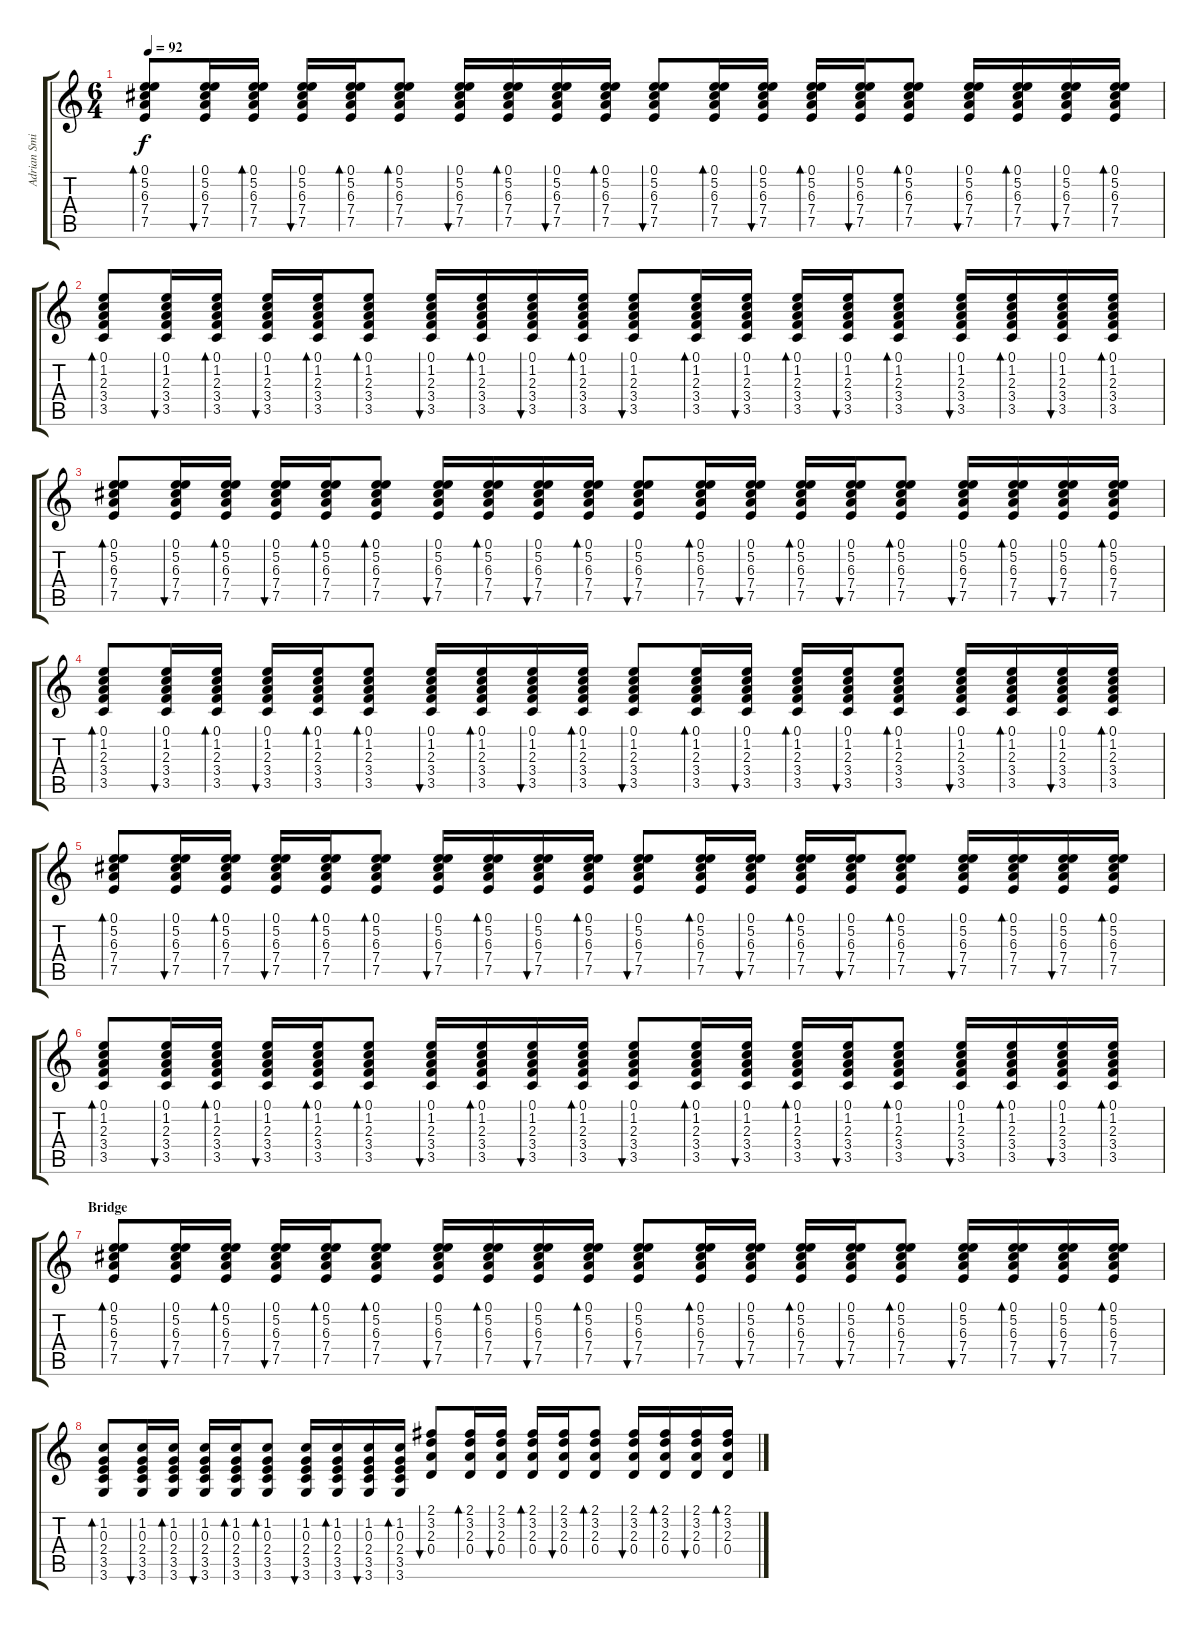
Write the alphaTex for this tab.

\track ("Adrian Smith" "Adrian Smi") {instrument acousticguitarsteel}
\staff {score tabs}
\tuning (E4 B3 G3 D3 A2 E2) {hide}
\ts (6 4)
\tempo 92
\clef g2
\ks c
(0.1 5.2 6.3 7.4 7.5).8{bd 60 dy f} (0.1 5.2 6.3 7.4 7.5).16{bu 60} (0.1 5.2 6.3 7.4 7.5).16{bd 60} (0.1 5.2 6.3 7.4 7.5).16{bu 60} (0.1 5.2 6.3 7.4 7.5).16{bd 60} (0.1 5.2 6.3 7.4 7.5).8{bd 60} (0.1 5.2 6.3 7.4 7.5).16{bu 60} (0.1 5.2 6.3 7.4 7.5).16{bd 60} (0.1 5.2 6.3 7.4 7.5).16{bu 60} (0.1 5.2 6.3 7.4 7.5).16{bd 60} (0.1 5.2 6.3 7.4 7.5).8{bu 60} (0.1 5.2 6.3 7.4 7.5).16{bd 60} (0.1 5.2 6.3 7.4 7.5).16{bu 60} (0.1 5.2 6.3 7.4 7.5).16{bd 60} (0.1 5.2 6.3 7.4 7.5).16{bu 60} (0.1 5.2 6.3 7.4 7.5).8{bd 60} (0.1 5.2 6.3 7.4 7.5).16{bu 60} (0.1 5.2 6.3 7.4 7.5).16{bd 60} (0.1 5.2 6.3 7.4 7.5).16{bu 60} (0.1 5.2 6.3 7.4 7.5).16{bd 60} |
(0.1 1.2 2.3 3.4 3.5).8{bd 60} (0.1 1.2 2.3 3.4 3.5).16{bu 60} (0.1 1.2 2.3 3.4 3.5).16{bd 60} (0.1 1.2 2.3 3.4 3.5).16{bu 60} (0.1 1.2 2.3 3.4 3.5).16{bd 60} (0.1 1.2 2.3 3.4 3.5).8{bd 60} (0.1 1.2 2.3 3.4 3.5).16{bu 60} (0.1 1.2 2.3 3.4 3.5).16{bd 60} (0.1 1.2 2.3 3.4 3.5).16{bu 60} (0.1 1.2 2.3 3.4 3.5).16{bd 60} (0.1 1.2 2.3 3.4 3.5).8{bu 60} (0.1 1.2 2.3 3.4 3.5).16{bd 60} (0.1 1.2 2.3 3.4 3.5).16{bu 60} (0.1 1.2 2.3 3.4 3.5).16{bd 60} (0.1 1.2 2.3 3.4 3.5).16{bu 60} (0.1 1.2 2.3 3.4 3.5).8{bd 60} (0.1 1.2 2.3 3.4 3.5).16{bu 60} (0.1 1.2 2.3 3.4 3.5).16{bd 60} (0.1 1.2 2.3 3.4 3.5).16{bu 60} (0.1 1.2 2.3 3.4 3.5).16{bd 60} |
(0.1 5.2 6.3 7.4 7.5).8{bd 60} (0.1 5.2 6.3 7.4 7.5).16{bu 60} (0.1 5.2 6.3 7.4 7.5).16{bd 60} (0.1 5.2 6.3 7.4 7.5).16{bu 60} (0.1 5.2 6.3 7.4 7.5).16{bd 60} (0.1 5.2 6.3 7.4 7.5).8{bd 60} (0.1 5.2 6.3 7.4 7.5).16{bu 60} (0.1 5.2 6.3 7.4 7.5).16{bd 60} (0.1 5.2 6.3 7.4 7.5).16{bu 60} (0.1 5.2 6.3 7.4 7.5).16{bd 60} (0.1 5.2 6.3 7.4 7.5).8{bu 60} (0.1 5.2 6.3 7.4 7.5).16{bd 60} (0.1 5.2 6.3 7.4 7.5).16{bu 60} (0.1 5.2 6.3 7.4 7.5).16{bd 60} (0.1 5.2 6.3 7.4 7.5).16{bu 60} (0.1 5.2 6.3 7.4 7.5).8{bd 60} (0.1 5.2 6.3 7.4 7.5).16{bu 60} (0.1 5.2 6.3 7.4 7.5).16{bd 60} (0.1 5.2 6.3 7.4 7.5).16{bu 60} (0.1 5.2 6.3 7.4 7.5).16{bd 60} |
(0.1 1.2 2.3 3.4 3.5).8{bd 60} (0.1 1.2 2.3 3.4 3.5).16{bu 60} (0.1 1.2 2.3 3.4 3.5).16{bd 60} (0.1 1.2 2.3 3.4 3.5).16{bu 60} (0.1 1.2 2.3 3.4 3.5).16{bd 60} (0.1 1.2 2.3 3.4 3.5).8{bd 60} (0.1 1.2 2.3 3.4 3.5).16{bu 60} (0.1 1.2 2.3 3.4 3.5).16{bd 60} (0.1 1.2 2.3 3.4 3.5).16{bu 60} (0.1 1.2 2.3 3.4 3.5).16{bd 60} (0.1 1.2 2.3 3.4 3.5).8{bu 60} (0.1 1.2 2.3 3.4 3.5).16{bd 60} (0.1 1.2 2.3 3.4 3.5).16{bu 60} (0.1 1.2 2.3 3.4 3.5).16{bd 60} (0.1 1.2 2.3 3.4 3.5).16{bu 60} (0.1 1.2 2.3 3.4 3.5).8{bd 60} (0.1 1.2 2.3 3.4 3.5).16{bu 60} (0.1 1.2 2.3 3.4 3.5).16{bd 60} (0.1 1.2 2.3 3.4 3.5).16{bu 60} (0.1 1.2 2.3 3.4 3.5).16{bd 60} |
(0.1 5.2 6.3 7.4 7.5).8{bd 60} (0.1 5.2 6.3 7.4 7.5).16{bu 60} (0.1 5.2 6.3 7.4 7.5).16{bd 60} (0.1 5.2 6.3 7.4 7.5).16{bu 60} (0.1 5.2 6.3 7.4 7.5).16{bd 60} (0.1 5.2 6.3 7.4 7.5).8{bd 60} (0.1 5.2 6.3 7.4 7.5).16{bu 60} (0.1 5.2 6.3 7.4 7.5).16{bd 60} (0.1 5.2 6.3 7.4 7.5).16{bu 60} (0.1 5.2 6.3 7.4 7.5).16{bd 60} (0.1 5.2 6.3 7.4 7.5).8{bu 60} (0.1 5.2 6.3 7.4 7.5).16{bd 60} (0.1 5.2 6.3 7.4 7.5).16{bu 60} (0.1 5.2 6.3 7.4 7.5).16{bd 60} (0.1 5.2 6.3 7.4 7.5).16{bu 60} (0.1 5.2 6.3 7.4 7.5).8{bd 60} (0.1 5.2 6.3 7.4 7.5).16{bu 60} (0.1 5.2 6.3 7.4 7.5).16{bd 60} (0.1 5.2 6.3 7.4 7.5).16{bu 60} (0.1 5.2 6.3 7.4 7.5).16{bd 60} |
(0.1 1.2 2.3 3.4 3.5).8{bd 60} (0.1 1.2 2.3 3.4 3.5).16{bu 60} (0.1 1.2 2.3 3.4 3.5).16{bd 60} (0.1 1.2 2.3 3.4 3.5).16{bu 60} (0.1 1.2 2.3 3.4 3.5).16{bd 60} (0.1 1.2 2.3 3.4 3.5).8{bd 60} (0.1 1.2 2.3 3.4 3.5).16{bu 60} (0.1 1.2 2.3 3.4 3.5).16{bd 60} (0.1 1.2 2.3 3.4 3.5).16{bu 60} (0.1 1.2 2.3 3.4 3.5).16{bd 60} (0.1 1.2 2.3 3.4 3.5).8{bu 60} (0.1 1.2 2.3 3.4 3.5).16{bd 60} (0.1 1.2 2.3 3.4 3.5).16{bu 60} (0.1 1.2 2.3 3.4 3.5).16{bd 60} (0.1 1.2 2.3 3.4 3.5).16{bu 60} (0.1 1.2 2.3 3.4 3.5).8{bd 60} (0.1 1.2 2.3 3.4 3.5).16{bu 60} (0.1 1.2 2.3 3.4 3.5).16{bd 60} (0.1 1.2 2.3 3.4 3.5).16{bu 60} (0.1 1.2 2.3 3.4 3.5).16{bd 60} |
\section ("" "Bridge")
(0.1 5.2 6.3 7.4 7.5).8{bd 60} (0.1 5.2 6.3 7.4 7.5).16{bu 60} (0.1 5.2 6.3 7.4 7.5).16{bd 60} (0.1 5.2 6.3 7.4 7.5).16{bu 60} (0.1 5.2 6.3 7.4 7.5).16{bd 60} (0.1 5.2 6.3 7.4 7.5).8{bd 60} (0.1 5.2 6.3 7.4 7.5).16{bu 60} (0.1 5.2 6.3 7.4 7.5).16{bd 60} (0.1 5.2 6.3 7.4 7.5).16{bu 60} (0.1 5.2 6.3 7.4 7.5).16{bd 60} (0.1 5.2 6.3 7.4 7.5).8{bu 60} (0.1 5.2 6.3 7.4 7.5).16{bd 60} (0.1 5.2 6.3 7.4 7.5).16{bu 60} (0.1 5.2 6.3 7.4 7.5).16{bd 60} (0.1 5.2 6.3 7.4 7.5).16{bu 60} (0.1 5.2 6.3 7.4 7.5).8{bd 60} (0.1 5.2 6.3 7.4 7.5).16{bu 60} (0.1 5.2 6.3 7.4 7.5).16{bd 60} (0.1 5.2 6.3 7.4 7.5).16{bu 60} (0.1 5.2 6.3 7.4 7.5).16{bd 60} |
(1.2 0.3 2.4 3.5 3.6).8{bd 60} (1.2 0.3 2.4 3.5 3.6).16{bu 60} (1.2 0.3 2.4 3.5 3.6).16{bd 60} (1.2 0.3 2.4 3.5 3.6).16{bu 60} (1.2 0.3 2.4 3.5 3.6).16{bd 60} (1.2 0.3 2.4 3.5 3.6).8{bd 60} (1.2 0.3 2.4 3.5 3.6).16{bu 60} (1.2 0.3 2.4 3.5 3.6).16{bd 60} (1.2 0.3 2.4 3.5 3.6).16{bu 60} (1.2 0.3 2.4 3.5 3.6).16{bd 60} (2.1 3.2 2.3 0.4).8{bu 60} (2.1 3.2 2.3 0.4).16{bd 60} (2.1 3.2 2.3 0.4).16{bu 60} (2.1 3.2 2.3 0.4).16{bd 60} (2.1 3.2 2.3 0.4).16{bu 60} (2.1 3.2 2.3 0.4).8{bd 60} (2.1 3.2 2.3 0.4).16{bu 60} (2.1 3.2 2.3 0.4).16{bd 60} (2.1 3.2 2.3 0.4).16{bu 60} (2.1 3.2 2.3 0.4).16{bd 60}
